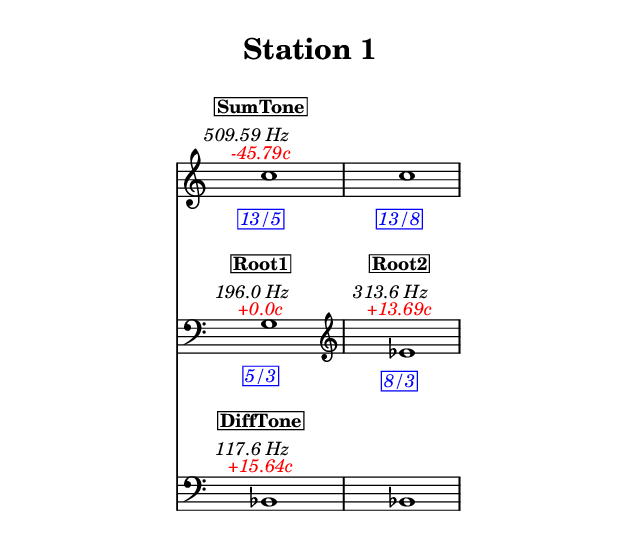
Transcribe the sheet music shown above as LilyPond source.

\version "2.20.0"
\language "english"

#(set-default-paper-size "a6" 'portrait)
#(set-global-staff-size 16)

\header {
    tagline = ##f
    title = \markup {
        \pad-around
            #3
            "Station 1"
        }
}

\layout {
    indent = #25
}

\paper {
    systems-per-page = 1
}

\score {
    \new Score
    <<
        \new Staff
        \with
        {
            \remove Time_signature_engraver
        }
        {
            \clef "treble"
            c''1
            - \tweak color #red
            ^ \markup {
                \halign
                    #0
                    \italic
                        {
                            -45.79c
                        }
                }
            ^ \markup {
                \halign
                    #1
                    \italic
                        {
                            509.59
                            Hz
                        }
                }
            ^ \markup {
                \pad-around
                    #1
                    \box
                        \vcenter
                            \halign
                                #0
                                \bold
                                    {
                                        SumTone
                                    }
                }
            - \tweak color #blue
            _ \markup {
                \pad-around
                    #1
                    \box
                        \halign
                            #0
                            \italic
                                {
                                    13/5
                                }
                }
            \override Score.NonMusicalPaperColumn.padding = #5
            \clef "treble"
            c''1
            - \tweak color #blue
            _ \markup {
                \pad-around
                    #1
                    \box
                        \halign
                            #0
                            \italic
                                {
                                    13/8
                                }
                }
        }
        \new Staff
        \with
        {
            \remove Time_signature_engraver
        }
        {
            \clef "bass"
            g1
            - \tweak color #red
            ^ \markup {
                \halign
                    #0
                    \italic
                        {
                            +0.0c
                        }
                }
            ^ \markup {
                \halign
                    #1
                    \italic
                        {
                            196.0
                            Hz
                        }
                }
            ^ \markup {
                \pad-around
                    #1
                    \box
                        \vcenter
                            \halign
                                #0
                                \bold
                                    {
                                        Root1
                                    }
                }
            - \tweak color #blue
            _ \markup {
                \pad-around
                    #1
                    \box
                        \halign
                            #0
                            \italic
                                {
                                    5/3
                                }
                }
            \clef "treble"
            ef'1
            - \tweak color #red
            ^ \markup {
                \halign
                    #0
                    \italic
                        {
                            +13.69c
                        }
                }
            ^ \markup {
                \halign
                    #1
                    \italic
                        {
                            313.6
                            Hz
                        }
                }
            ^ \markup {
                \pad-around
                    #1
                    \box
                        \vcenter
                            \halign
                                #0
                                \bold
                                    {
                                        Root2
                                    }
                }
            - \tweak color #blue
            _ \markup {
                \pad-around
                    #1
                    \box
                        \halign
                            #0
                            \italic
                                {
                                    8/3
                                }
                }
        }
        \new Staff
        \with
        {
            \remove Time_signature_engraver
        }
        {
            \clef "bass"
            bf,1
            - \tweak color #red
            ^ \markup {
                \halign
                    #0
                    \italic
                        {
                            +15.64c
                        }
                }
            ^ \markup {
                \halign
                    #1
                    \italic
                        {
                            117.6
                            Hz
                        }
                }
            ^ \markup {
                \pad-around
                    #1
                    \box
                        \vcenter
                            \halign
                                #0
                                \bold
                                    {
                                        DiffTone
                                    }
                }
            \clef "bass"
            bf,1
        }
    >>
}